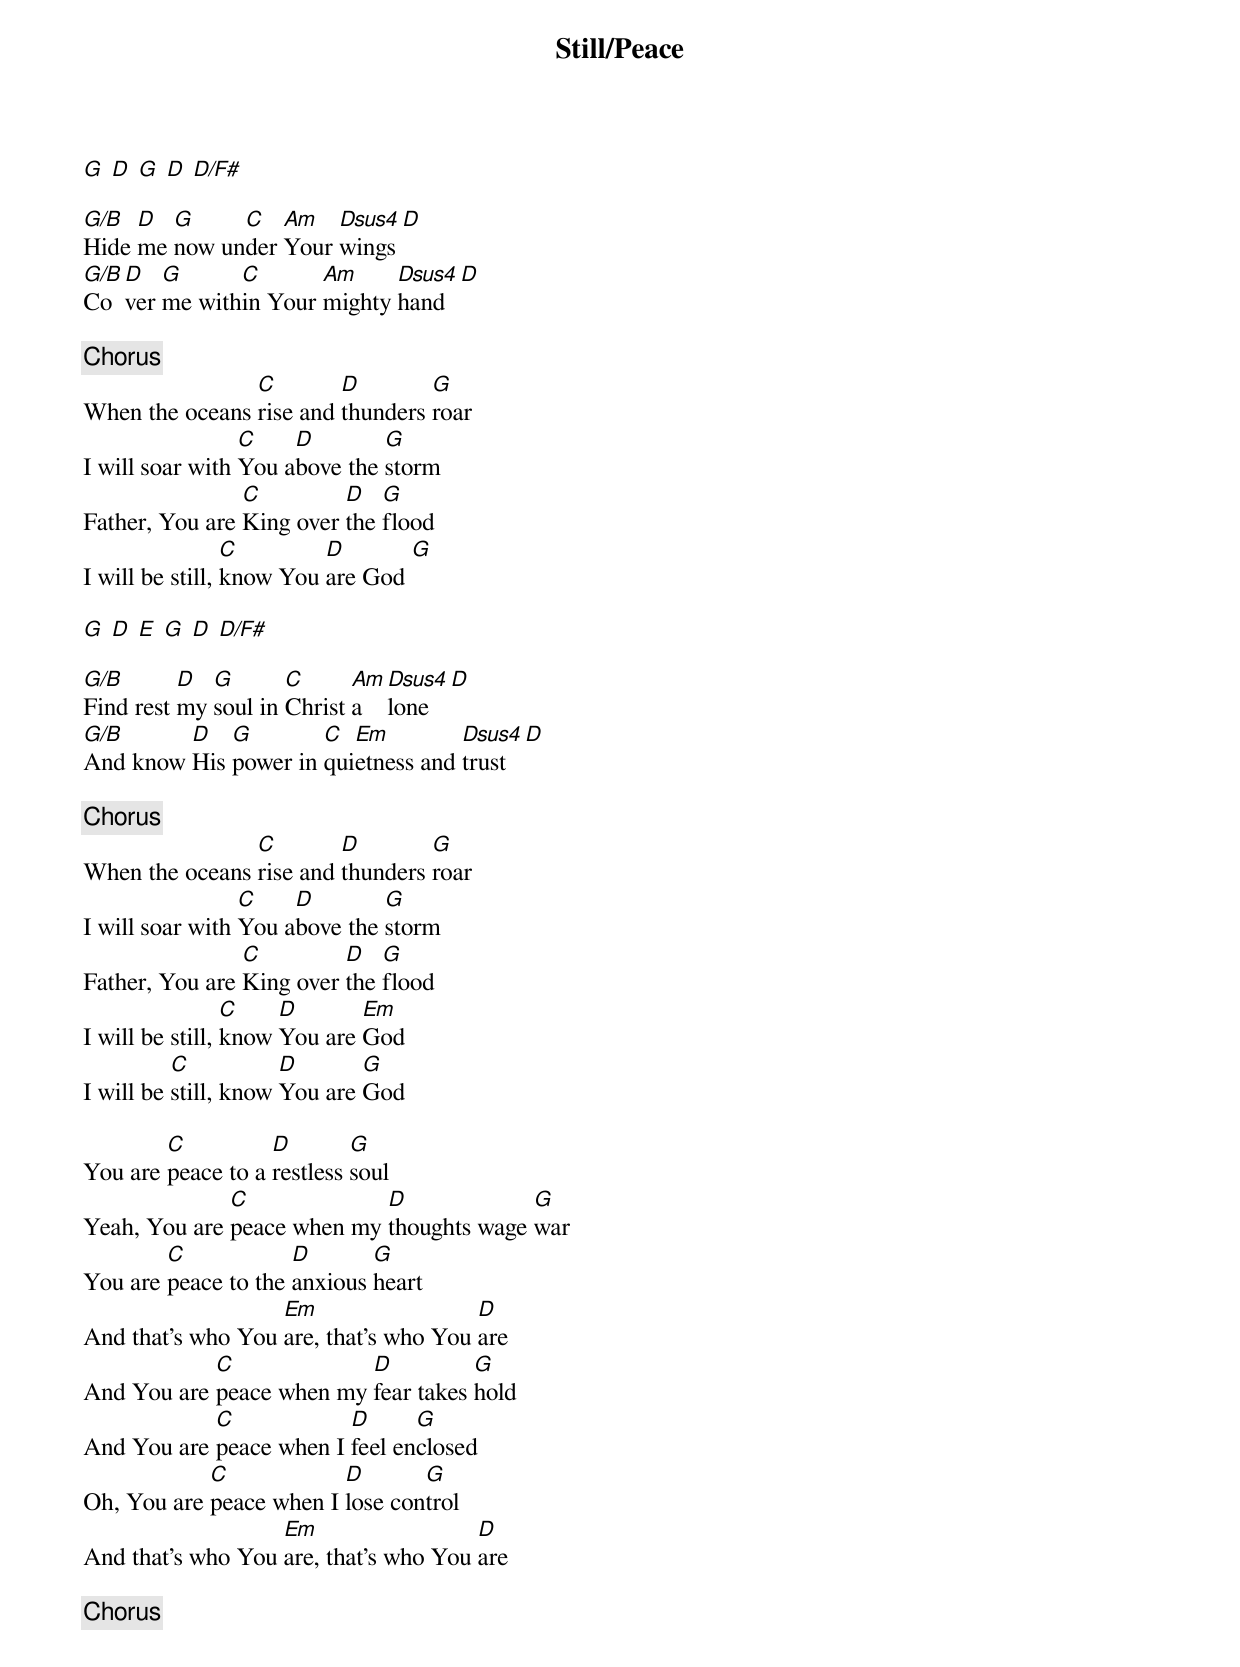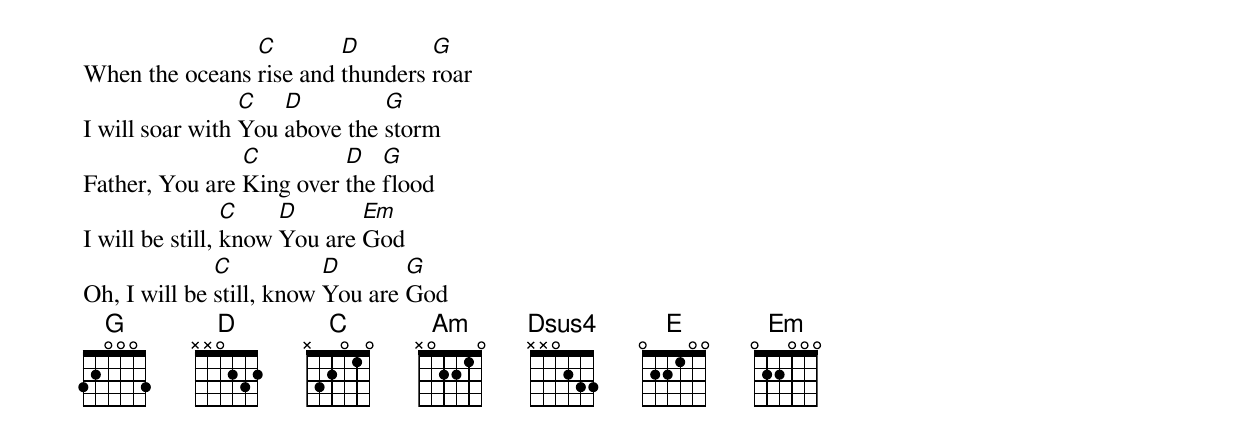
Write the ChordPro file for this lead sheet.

{Title: Still/Peace}
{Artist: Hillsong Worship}

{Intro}
[G] [D] [G] [D] [D/F#]

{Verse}
[G/B]Hide [D]me [G]now un[C]der [Am]Your [Dsus4]wings [D]
[G/B]Co[D]ver [G]me with[C]in Your [Am]mighty [Dsus4]hand [D]

{Chorus 1}
When the oceans [C]rise and [D]thunders [G]roar
I will soar with [C]You a[D]bove the [G]storm
Father, You are [C]King over [D]the [G]flood
I will be still, [C]know You [D]are God [G]

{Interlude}
[G] [D] [E] [G] [D] [D/F#]

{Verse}
[G/B]Find rest [D]my [G]soul in [C]Christ [Am]a[Dsus4]lone [D]
[G/B]And know [D]His [G]power in [C]qui[Em]etness and [Dsus4]trust [D]

{Chorus 2}
When the oceans [C]rise and [D]thunders [G]roar
I will soar with [C]You a[D]bove the [G]storm
Father, You are [C]King over [D]the [G]flood
I will be still, [C]know [D]You are [Em]God
I will be [C]still, know [D]You are [G]God

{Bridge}
You are [C]peace to a [D]restlеss [G]soul
Yeah, You are [C]peacе when my [D]thoughts wage [G]war
You are [C]peace to the [D]anxious [G]heart
And that's who You [Em]are, that’s who You [D]are
And You are [C]peace when my [D]fear takes [G]hold
And You are [C]peace when I [D]feel en[G]closed
Oh, You are [C]peace when I [D]lose con[G]trol
And that's who You [Em]are, that's who You [D]are

{Chorus 3}
When the oceans [C]rise and [D]thunders [G]roar
I will soar with [C]You [D]above the [G]storm
Father, You are [C]King over [D]the [G]flood
I will be still, [C]know [D]You are [Em]God
Oh, I will be [C]still, know [D]You are [G]God
